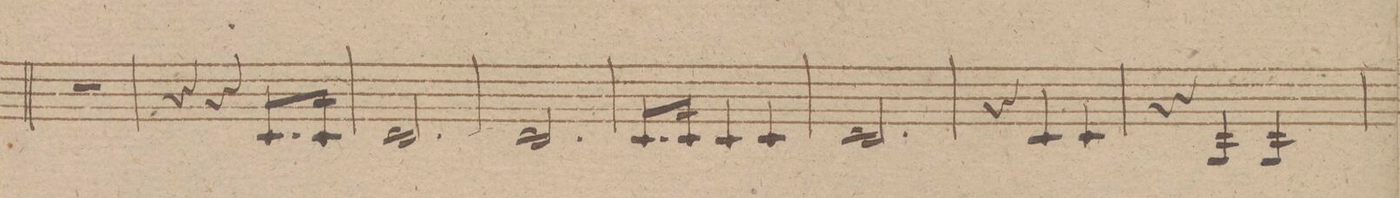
**kern	**dynam
*I"Clarino 2do in E.	*
*clefG2	*
*k[f#c#g#d#]	*
*met(c|)	*
*M3/4	*
2.r	.
=239	=239
4r	.
4r	.
8.e/L	.
16e/Jk	.
=240	=240
2.e/	.
=241	=241
2.e/	.
=242	=242
8.e/L	.
16e/Jk	.
4e/	.
4e/	.
=243	=243
2.e/	.
=244	=244
4r	.
4e/	.
4e/	.
=245	=245
4r	.
4B/	.
4B/	.
=246	=246
*-	*-
